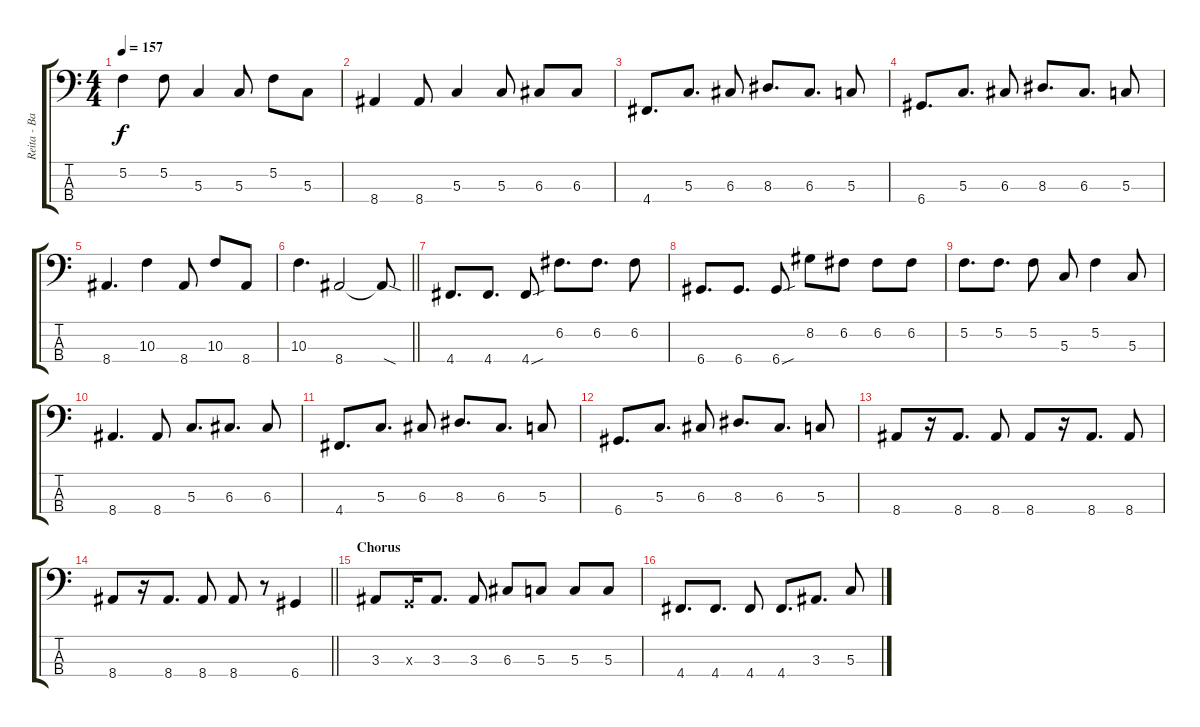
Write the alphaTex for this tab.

\track ("Reita - Bass" "Reita - Ba") {instrument electricbasspick}
\staff {score tabs}
\tuning (F2 C2 G1 D1) {hide}
\ts (4 4)
\tempo 157
\clef f4
\ks c
5.2.4{dy f} 5.2.8 5.3.4 5.3.8 5.2.8 5.3.8 |
8.4.4 8.4.8 5.3.4 5.3.8 6.3.8 6.3.8 |
4.4.8{d} 5.3.8{d} 6.3.8 8.3.8{d} 6.3.8{d} 5.3.8 |
6.4.8{d} 5.3.8{d} 6.3.8 8.3.8{d} 6.3.8{d} 5.3.8 |
8.4.4{d} 10.3.4 8.4.8 10.3.8 8.4.8 |
\barLineRight lightlight
10.3.4{d} 8.4.2 8.4{sod t}.8 |
\section ("" "")
4.4.8{d} 4.4.8{d} 4.4{sou}.8 6.2.8{d} 6.2.8{d} 6.2.8 |
6.4.8{d} 6.4.8{d} 6.4{sou}.8 8.2.8 6.2.8 6.2.8 6.2.8 |
5.2.8{d} 5.2.8{d} 5.2.8 5.3.8 5.2.4 5.3.8 |
8.4.4{d} 8.4.8 5.3.8{d} 6.3.8{d} 6.3.8 |
4.4.8{d} 5.3.8{d} 6.3.8 8.3.8{d} 6.3.8{d} 5.3.8 |
6.4.8{d} 5.3.8{d} 6.3.8 8.3.8{d} 6.3.8{d} 5.3.8 |
8.4.8 r.16 8.4.8{d} 8.4.8 8.4.8 r.16 8.4.8{d} 8.4.8 |
\barLineRight lightlight
8.4.8 r.16 8.4.8{d} 8.4.8 8.4.8 r.8 6.4.4 |
\section ("" "Chorus")
3.3.8 0.3{x}.16 3.3.8{d} 3.3.8 6.3.8 5.3.8 5.3.8 5.3.8 |
4.4.8{d} 4.4.8{d} 4.4.8 4.4.8{d} 3.3.8{d} 5.3.8
